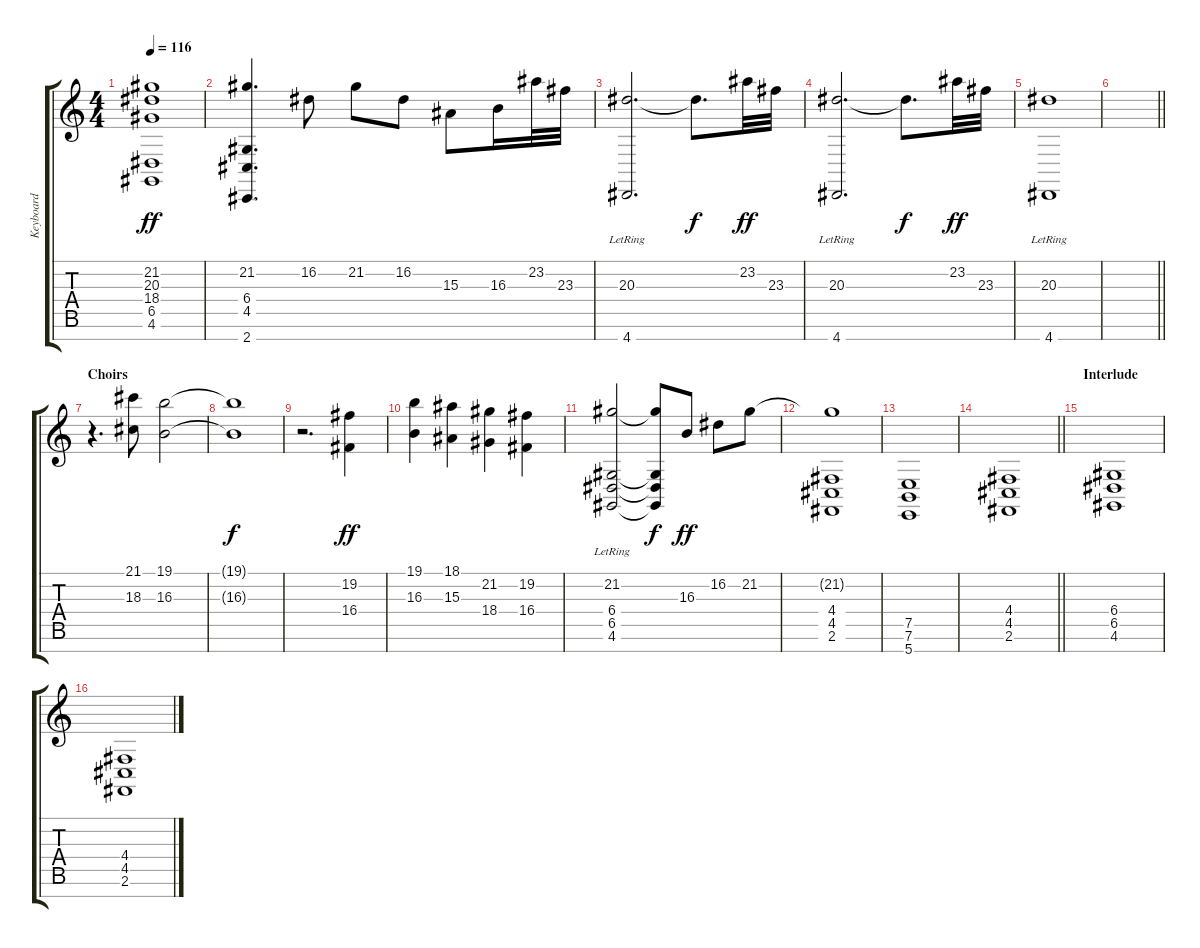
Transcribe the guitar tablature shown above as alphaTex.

\track ("Keyboard" "Keyboard") {instrument electricgrandpiano}
\staff {score tabs}
\tuning (E4 B3 G3 D3 A2 E2 B1) {hide}
\ts (4 4)
\tempo 116
\clef g2
\ks c
(21.2 20.3 18.4 6.5 4.6).1{dy ff} |
(21.2 6.4 4.5 2.7).4{d} 16.2.8 21.2.8 16.2.8 15.3.8 16.3.16 23.2.32 23.3.32 |
(20.3 4.7{lr}).2{d} 20.3{t}.8{d dy f} 23.2.32{dy ff} 23.3.32 |
(20.3 4.7{lr}).2{d} 20.3{t}.8{d dy f} 23.2.32{dy ff} 23.3.32 |
(20.3 4.7{lr}).1 |
\barLineRight lightlight
|
\section ("" "Choirs")
r.4{d} (21.1 18.3).8 (19.1 16.3).2 |
(19.1{t} 16.3{t}).1{dy f} |
r.2{d} (19.2 16.4).4{dy ff} |
(19.1 16.3).4 (18.1 15.3).4 (21.2 18.4).4 (19.2 16.4).4 |
(21.2 6.4{lr} 6.5{lr} 4.6{lr}).2 (21.2{t} 6.4{t} 6.5{t} 4.6{t}).8{dy f} 16.3.8{dy ff} 16.2.8 21.2.8 |
(21.2{t} 4.4 4.5 2.6).1 |
(7.5 7.6 5.7).1 |
\barLineRight lightlight
(4.4 4.5 2.6).1 |
\section ("" "Interlude")
(6.4 6.5 4.6).1 |
(4.4 4.5 2.6).1
